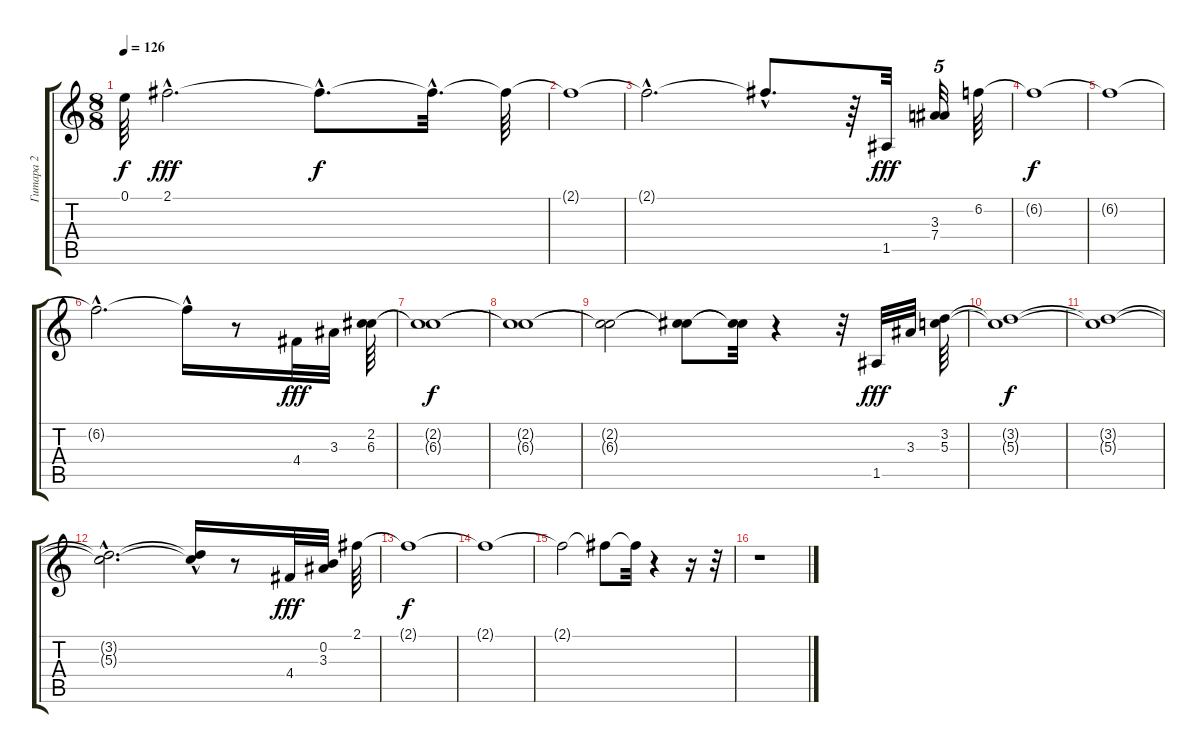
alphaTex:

\track ("Гитара 2" "Гитара 2") {instrument acousticguitarsteel}
\staff {score tabs}
\tuning (E4 B3 G3 D3 A2 E2) {hide}
\ts (8 8)
\tempo 126
\clef g2
\ks c
0.1{t}.64{dy f} 2.1{hac}.2{d dy fff} 2.1{hac t}.8{d dy f} 2.1{hac t}.32{d} 2.1{t}.64 |
2.1{t}.1 |
2.1{hac t}.2{d} 2.1{hac t}.8{d} r.64 1.5.32{dy fff} (3.3 7.4).32{tu (5 4)} 6.2.64 |
6.2{t}.1{dy f} |
6.2{t}.1 |
6.2{hac t}.2{d} 6.2{hac t}.16 r.8 4.4.32{dy fff} 3.3.32 (2.2 6.3).64 |
(2.2{t} 6.3{t}).1{dy f} |
(2.2{t} 6.3{t}).1 |
(2.2{t} 6.3{t}).2 (2.2{t} 6.3{t}).8 (2.2{t} 6.3{t}).32 r.4 r.32 1.5.32{dy fff} 3.3.32 (3.2 5.3).64 |
(3.2{t} 5.3{t}).1{dy f} |
(3.2{t} 5.3{t}).1 |
(3.2{hac t} 5.3{hac t}).2{d} (3.2{hac t} 5.3{hac t}).16 r.8 4.4.32{dy fff} (0.2 3.3).32 2.1.64 |
2.1{t}.1{dy f} |
2.1{t}.1 |
2.1{t}.2 2.1{t}.8 2.1{t}.32 r.4 r.16 r.32 |
r.1
